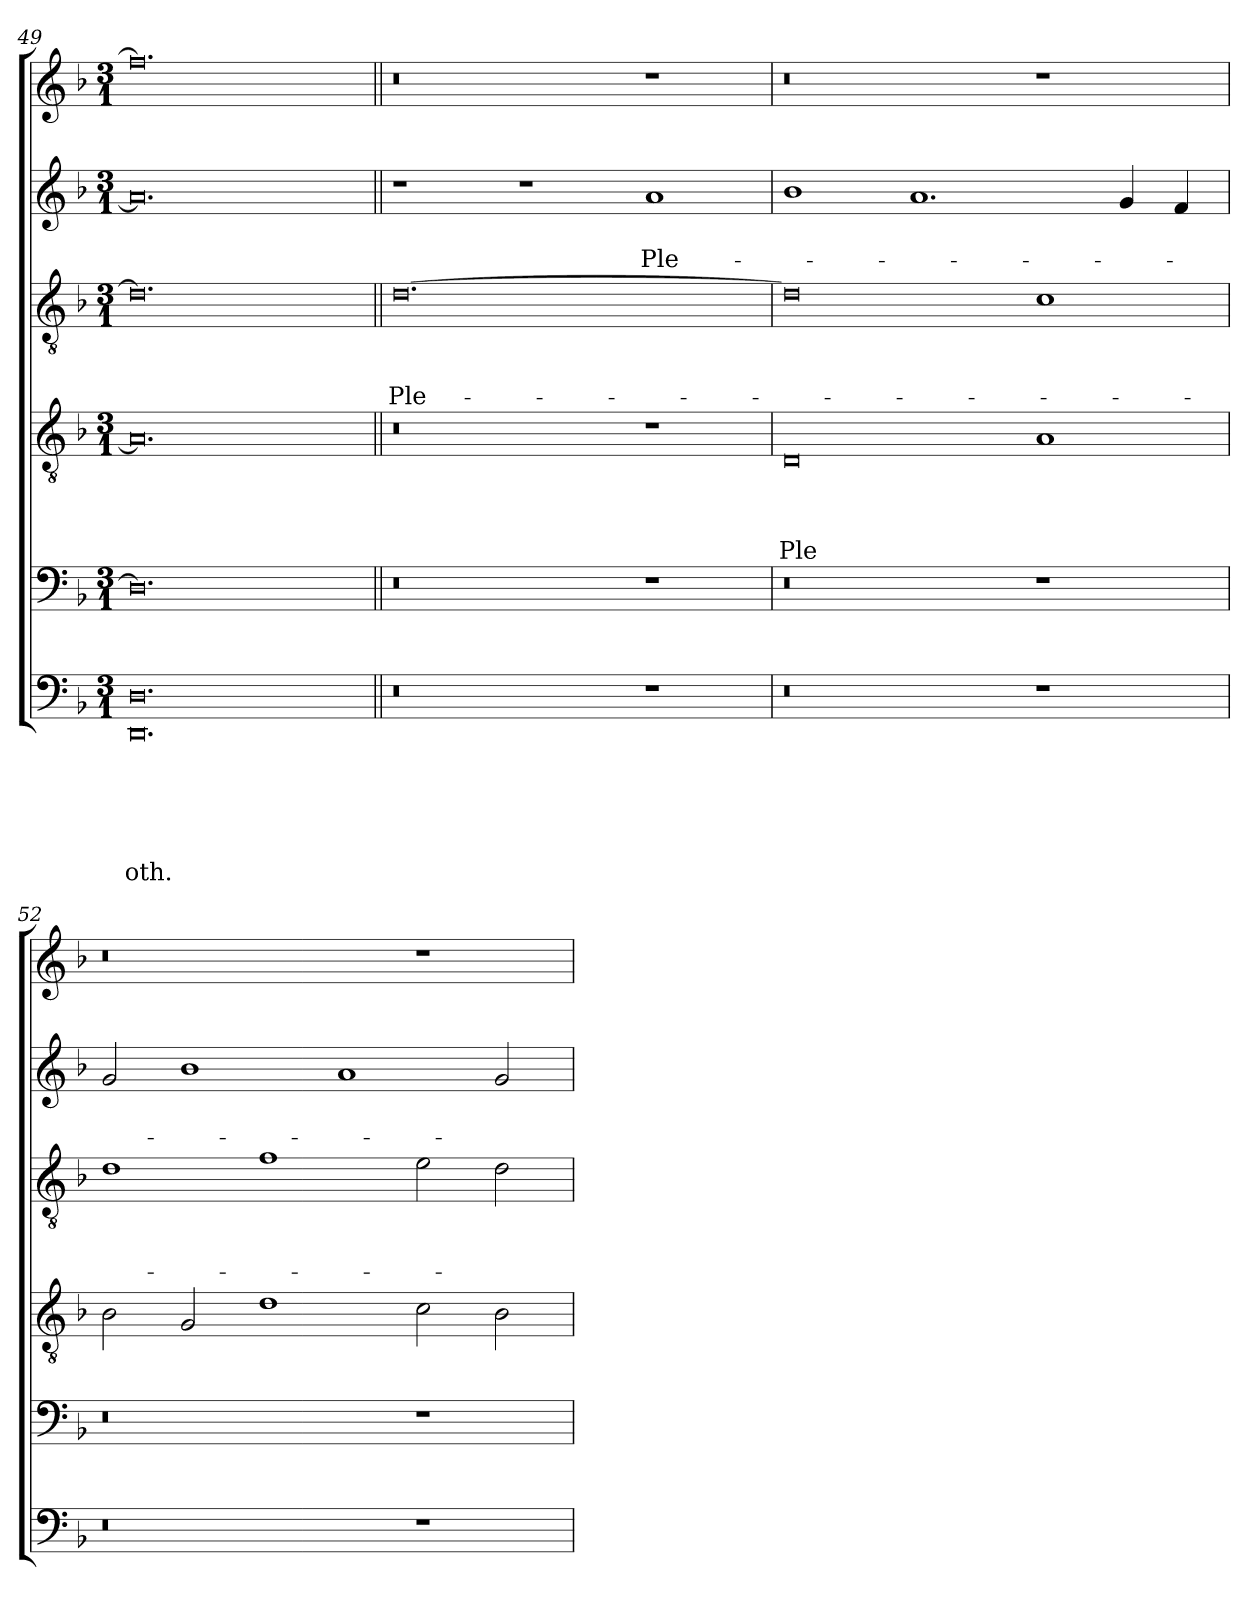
**kern	**text	**text	**text	**text	**text	**text	**kern	**kern	**text	**text	**text	**text	**kern	**text	**text	**text	**kern	**text	**text	**kern
*part6	*part6	*part6	*part6	*part6	*part6	*part6	*part5	*part4	*part4	*part4	*part4	*part4	*part3	*part3	*part3	*part3	*part2	*part2	*part2	*part1
*staff6	*staff6	*staff6	*staff6	*staff6	*staff6	*staff6	*staff5	*staff4	*staff4	*staff4	*staff4	*staff4	*staff3	*staff3	*staff3	*staff3	*staff2	*staff2	*staff2	*staff1
*clefF4	*	*	*	*	*	*	*clefF4	*clefGv2	*	*	*	*	*clefGv2	*	*	*	*clefG2	*	*	*clefG2
*k[b-]	*	*	*	*	*	*	*k[b-]	*k[b-]	*	*	*	*	*k[b-]	*	*	*	*k[b-]	*	*	*k[b-]
*F:	*	*	*	*	*	*	*F:	*F:	*	*	*	*	*F:	*	*	*	*F:	*	*	*F:
*M3/1	*	*	*	*	*	*	*M3/1	*M3/1	*	*	*	*	*M3/1	*	*	*	*M3/1	*	*	*M3/1
=49	=49	=49	=49	=49	=49	=49	=49	=49	=49	=49	=49	=49	=49	=49	=49	=49	=49	=49	=49	=49
0.DD 0.D	.	.	.	.	.	-oth.	0.D]	0.A]	.	.	.	.	0.d]	.	.	.	0.a]	.	.	0.ff#]
=50||	=50||	=50||	=50||	=50||	=50||	=50||	=50||	=50||	=50||	=50||	=50||	=50||	=50||	=50||	=50||	=50||	=50||	=50||	=50||	=50||
0r	.	.	.	.	.	.	0r	0r	.	.	.	.	[0.d	.	.	Ple-	1r	.	.	0r
.	.	.	.	.	.	.	.	.	.	.	.	.	.	.	.	.	1r	.	.	.
1r	.	.	.	.	.	.	1r	1r	.	.	.	.	.	.	.	.	1a	.	Ple-	1r
!!LO:LB:g=z
=51	=51	=51	=51	=51	=51	=51	=51	=51	=51	=51	=51	=51	=51	=51	=51	=51	=51	=51	=51	=51
0r	.	.	.	.	.	.	0r	0D	.	.	.	Ple	0d]	.	.	.	1b-	.	.	0r
.	.	.	.	.	.	.	.	.	.	.	.	.	.	.	.	.	1.a	.	.	.
1r	.	.	.	.	.	.	1r	1A	.	.	.	.	1c	.	.	.	.	.	.	1r
.	.	.	.	.	.	.	.	.	.	.	.	.	.	.	.	.	4g/	.	.	.
.	.	.	.	.	.	.	.	.	.	.	.	.	.	.	.	.	4f/	.	.	.
=52	=52	=52	=52	=52	=52	=52	=52	=52	=52	=52	=52	=52	=52	=52	=52	=52	=52	=52	=52	=52
0r	.	.	.	.	.	.	0r	2B-\	.	.	.	.	1d	.	.	.	2g/	.	.	0r
.	.	.	.	.	.	.	.	2G/	.	.	.	.	.	.	.	.	1b-	.	.	.
.	.	.	.	.	.	.	.	1d	.	.	.	.	1f	.	.	.	.	.	.	.
.	.	.	.	.	.	.	.	.	.	.	.	.	.	.	.	.	1a	.	.	.
1r	.	.	.	.	.	.	1r	2c\	.	.	.	.	2e\	.	.	.	.	.	.	1r
.	.	.	.	.	.	.	.	2B-\	.	.	.	.	2d\	.	.	.	2g/	.	.	.
=	=	=	=	=	=	=	=	=	=	=	=	=	=	=	=	=	=	=	=	=
*-	*-	*-	*-	*-	*-	*-	*-	*-	*-	*-	*-	*-	*-	*-	*-	*-	*-	*-	*-	*-
